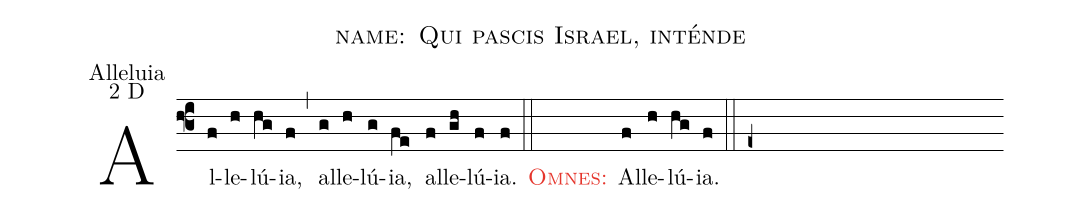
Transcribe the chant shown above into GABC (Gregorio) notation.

name: name: Qui pascis Israel, inténde;
office-part: Alleluia;
mode: 2;
mode-differentia: D;
%%
(f3)

Al(f)le(h)lú(hg)ia,(f) (,) al(g)le(h)lú(g)ia,(fe) al(f)le(gh)lú(f)ia.(f)

(::)

<c><sc>Omnes</sc>:</c>() Al(f)le(h)lú(hg)ia.(f)

(::)

(e+)
